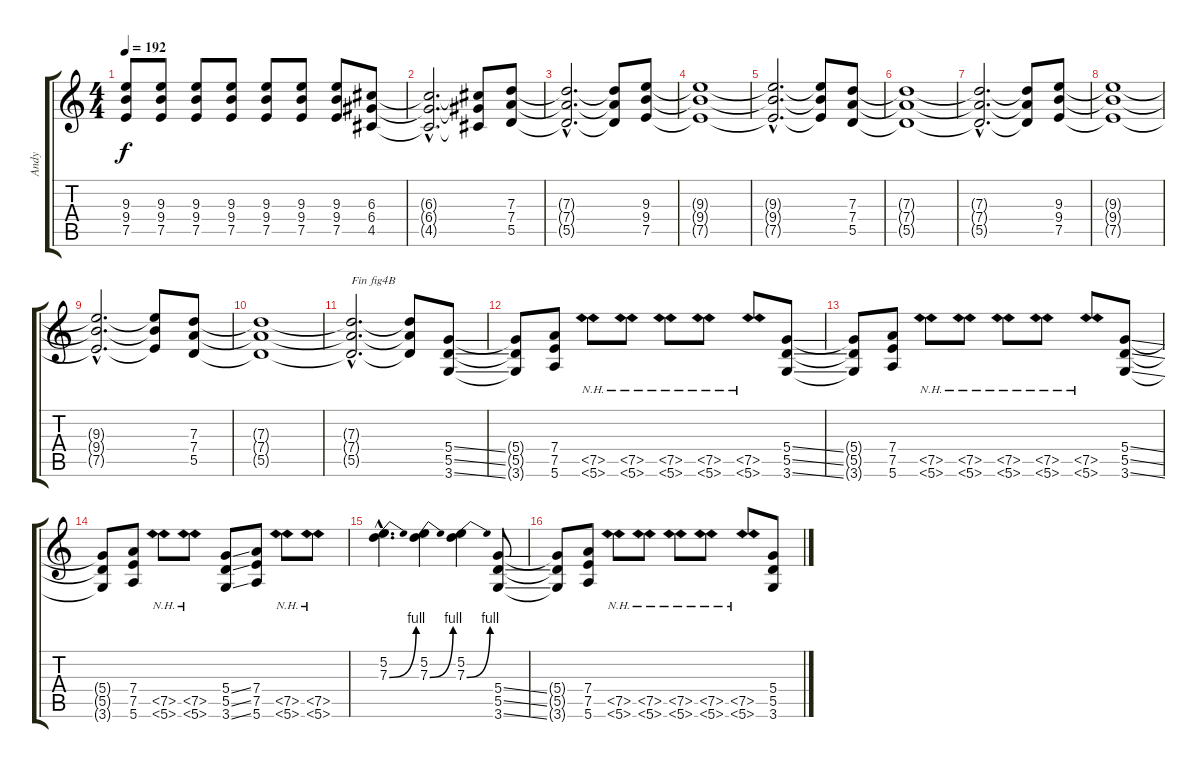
\track ("Andy" "Andy") {instrument overdrivenguitar}
\staff {score tabs}
\tuning (E4 B3 G3 D3 A2 E2) {hide}
\ts (4 4)
\tempo 192
\clef g2
\ks c
(9.3 9.4 7.5).8{dy f} (9.3 9.4 7.5).8 (9.3 9.4 7.5).8 (9.3 9.4 7.5).8 (9.3 9.4 7.5).8 (9.3 9.4 7.5).8 (9.3 9.4 7.5).8 (6.3 6.4 4.5).8 |
(6.3{hac t} 6.4{hac t} 4.5{hac t}).2{d} (6.3{t} 6.4{t} 4.5{t}).8 (7.3 7.4 5.5).8 |
(7.3{hac t} 7.4{hac t} 5.5{hac t}).2{d} (7.3{t} 7.4{t} 5.5{t}).8 (9.3 9.4 7.5).8 |
(9.3{t} 9.4{t} 7.5{t}).1 |
(9.3{hac t} 9.4{hac t} 7.5{hac t}).2{d} (9.3{t} 9.4{t} 7.5{t}).8 (7.3 7.4 5.5).8 |
(7.3{t} 7.4{t} 5.5{t}).1 |
(7.3{hac t} 7.4{hac t} 5.5{hac t}).2{d} (7.3{t} 7.4{t} 5.5{t}).8 (9.3 9.4 7.5).8 |
(9.3{t} 9.4{t} 7.5{t}).1 |
(9.3{hac t} 9.4{hac t} 7.5{hac t}).2{d} (9.3{t} 9.4{t} 7.5{t}).8 (7.3 7.4 5.5).8 |
(7.3{t} 7.4{t} 5.5{t}).1 |
(7.3{hac t} 7.4{hac t} 5.5{hac t}).2{d txt "Fin fig4B"} (7.3{t} 7.4{t} 5.5{t}).8 (5.4{ss} 5.5{ss} 3.6{ss}).8 |
(5.4{t} 5.5{t} 3.6{t}).8 (7.4 7.5 5.6).8 (7.5{nh} 5.6{nh}).8 (7.5{nh} 5.6{nh}).8 (7.5{nh} 5.6{nh}).8 (7.5{nh} 5.6{nh}).8 (7.5{nh} 5.6{nh}).8 (5.4{ss} 5.5{ss} 3.6{ss}).8 |
(5.4{t} 5.5{t} 3.6{t}).8 (7.4 7.5 5.6).8 (7.5{nh} 5.6{nh}).8 (7.5{nh} 5.6{nh}).8 (7.5{nh} 5.6{nh}).8 (7.5{nh} 5.6{nh}).8 (7.5{nh} 5.6{nh}).8 (5.4{ss} 5.5{ss} 3.6{ss}).8 |
(5.4{t} 5.5{t} 3.6{t}).8 (7.4 7.5 5.6).8 (7.5{nh} 5.6{nh}).8 (7.5{nh} 5.6{nh}).8 (5.4{ss} 5.5{ss} 3.6{ss}).8 (7.4 7.5 5.6).8 (7.5{nh} 5.6{nh}).8 (7.5{nh} 5.6{nh}).8 |
(5.2{hac} 7.3{be (bend 0 0 60 4) hac}).4{d} (5.2 7.3{be (bend 0 0 60 4)}).4 (5.2 7.3{be (bend 0 0 60 4)}).4 (5.4{ss} 5.5{ss} 3.6{ss}).8 |
(5.4{t} 5.5{t} 3.6{t}).8 (7.4 7.5 5.6).8 (7.5{nh} 5.6{nh}).8 (7.5{nh} 5.6{nh}).8 (7.5{nh} 5.6{nh}).8 (7.5{nh} 5.6{nh}).8 (7.5{nh} 5.6{nh}).8 (5.4{ss} 5.5{ss} 3.6{ss}).8
